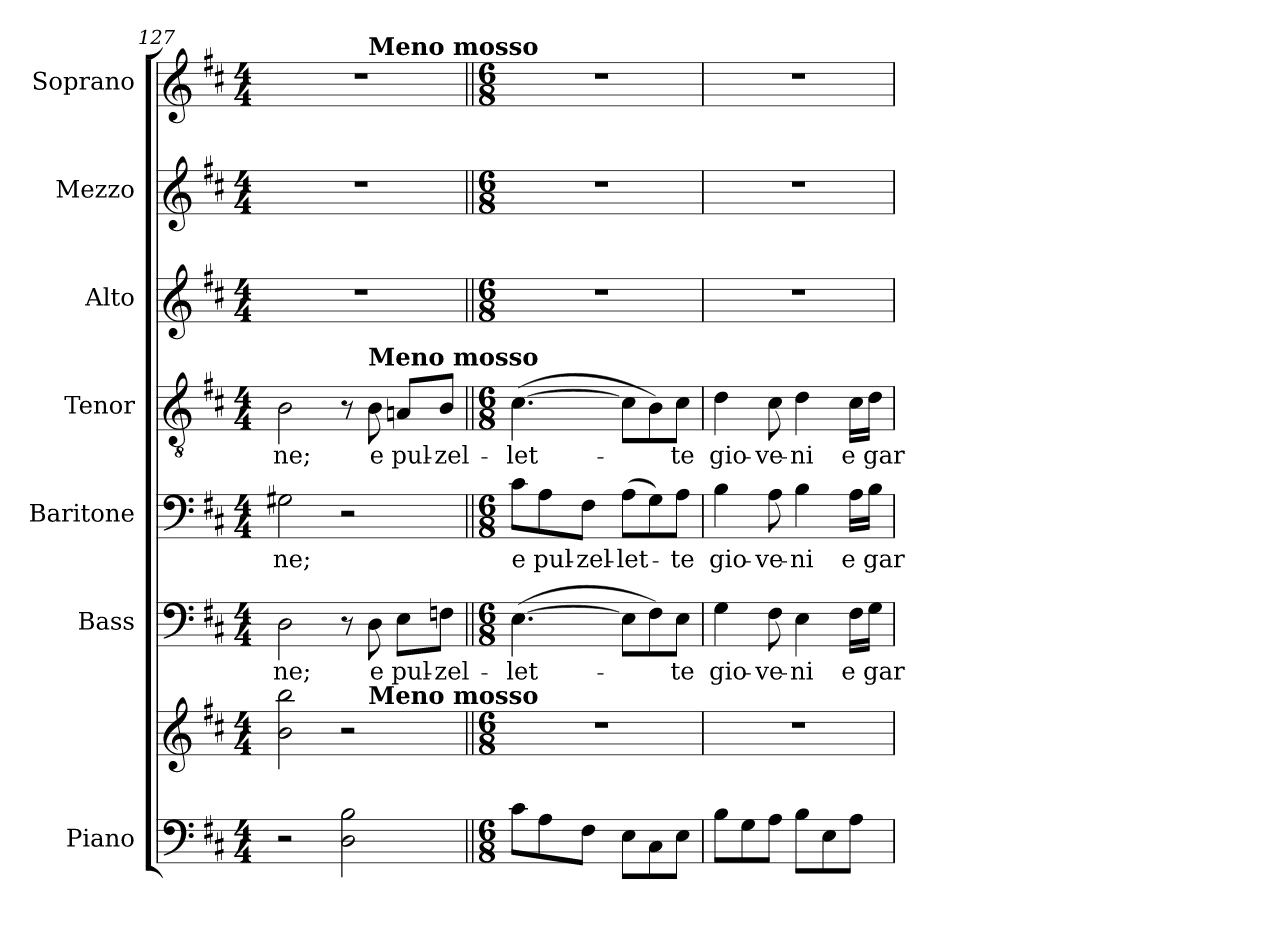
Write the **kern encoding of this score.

**kern	**kern	**kern	**text	**kern	**text	**kern	**text	**kern	**kern	**kern
*part7	*part7	*part6	*part6	*part5	*part5	*part4	*part4	*part3	*part2	*part1
*staff8	*staff7	*staff6	*staff6	*staff5	*staff5	*staff4	*staff4	*staff3	*staff2	*staff1
*I"Piano	*	*I"Bass	*	*I"Baritone	*	*I"Tenor	*	*I"Alto	*I"Mezzo	*I"Soprano
*I'Pno.	*	*I'B.	*	*I'Bar.	*	*I'T.	*	*I'A.	*I'M.	*I'S.
*clefF4	*clefG2	*clefF4	*	*clefF4	*	*clefGv2	*	*clefG2	*clefG2	*clefG2
*	*	*	*	*	*	*ITrd7c12	*	*	*	*
*k[f#c#]	*k[f#c#]	*k[f#c#]	*	*k[f#c#]	*	*k[f#c#]	*	*k[f#c#]	*k[f#c#]	*k[f#c#]
*D:	*D:	*D:	*	*D:	*	*D:	*	*D:	*D:	*D:
*M4/4	*M4/4	*M4/4	*	*M4/4	*	*M4/4	*	*M4/4	*M4/4	*M4/4
=127	=127	=127	=127	=127	=127	=127	=127	=127	=127	=127
!	!	!	!LO:LY:b:color=#000000	!	!	!	!	!	!	!
!	!	!	!	!	!LO:LY:b:color=#000000	!	!	!	!	!
!	!	!	!	!	!	!	!LO:LY:b:color=#000000	!	!	!
*	*^	*	*	*	*	*	*	*	*	*^
2r	2bi\ 2bbi	2ryy	2Di\	-ne;	2G#Xi\	-ne;	2BBi\	-ne;	1r	1r	1r	2ryy
2Di\ 2Bi	2r	8ryy	8r	.	2r	.	8r	.	.	.	.	8ryy
!	!	!	!	!LO:LY:b:color=#000000	!	!	!	!	!	!	!	!
!	!	!	!	!	!	!	!	!	!	!	!	!LO:TX:a:B:t=Meno mosso
!	!	!	!	!	!	!	!LO:TX:a:B:t=Meno mosso	!	!	!	!	!
!	!	!LO:TX:a:B:t=Meno mosso	!	!	!	!	!	!	!	!	!	!
!	!	!	!	!	!	!	!	!LO:LY:b:color=#000000	!	!	!	!
.	.	4.ryy	8Di\	e	.	.	8BBi\	e	.	.	.	4.ryy
!	!	!	!	!LO:LY:b:color=#000000	!	!	!	!	!	!	!	!
!	!	!	!	!	!	!	!	!LO:LY:b:color=#000000	!	!	!	!
.	.	.	8Ei\L	pul-	.	.	8AAni/L	pul-	.	.	.	.
!	!	!	!	!LO:LY:b:color=#000000	!	!	!	!	!	!	!	!
!	!	!	!	!	!	!	!	!LO:LY:b:color=#000000	!	!	!	!
.	.	.	8Fni\J	-zel-	.	.	8BBi/J	-zel-	.	.	.	.
*	*v	*v	*	*	*	*	*	*	*	*	*v	*v
=128||	=128||	=128||	=128||	=128||	=128||	=128||	=128||	=128||	=128||	=128||
*k[]	*k[]	*k[]	*	*k[]	*	*k[]	*	*k[]	*k[]	*k[]
*C:	*C:	*C:	*	*C:	*	*C:	*	*C:	*C:	*C:
*M6/8	*M6/8	*M6/8	*	*M6/8	*	*M6/8	*	*M6/8	*M6/8	*M6/8
*	*^	*	*	*	*	*	*	*	*	*^
!	!LO:N:vis=1	!	!	!	!	!	!	!	!	!	!	!
*	*v	*v	*	*	*	*	*	*	*	*	*v	*v
*	*^	*	*	*	*	*	*	*	*	*^
!	!	!	!	!LO:LY:b:color=#000000	!	!	!	!	!	!	!	!
*	*v	*v	*	*	*	*	*	*	*	*	*v	*v
*	*^	*	*	*	*	*	*	*	*	*^
!	!	!	!	!	!	!LO:LY:b:color=#000000	!	!	!	!	!	!
*	*v	*v	*	*	*	*	*	*	*	*	*v	*v
*	*^	*	*	*	*	*	*	*	*	*^
!	!	!	!	!	!	!	!	!LO:LY:b:color=#000000	!LO:N:vis=1	!LO:N:vis=1	!LO:N:vis=1	!
*	*v	*v	*	*	*	*	*	*	*	*	*v	*v
8ci\L	2.r	([>4.Ei\	-let-	8ci\L	e	([>4.Ci\	-let-	2.r	2.r	2.r
!	!	!	!	!	!LO:LY:b:color=#000000	!	!	!	!	!
8Ai\	.	.	.	8Ai\	pul-	.	.	.	.	.
!	!	!	!	!	!LO:LY:b:color=#000000	!	!	!	!	!
8Fi\J	.	.	.	8Fi\J	-zel-	.	.	.	.	.
!	!	!	!	!	!LO:LY:b:color=#000000	!	!	!	!	!
8Ei\L	.	8Ei\L]	.	(8Ai\L	-let-	8Ci\L]	.	.	.	.
8Ci\	.	8Fi\)	.	8Gi\)	.	8BBi\)	.	.	.	.
!	!	!	!LO:LY:b:color=#000000	!	!	!	!	!	!	!
!	!	!	!	!	!LO:LY:b:color=#000000	!	!	!	!	!
!	!	!	!	!	!	!	!LO:LY:b:color=#000000	!	!	!
8Ei\J	.	8Ei\J	-te	8Ai\J	-te	8Ci\J	-te	.	.	.
=129	=129	=129	=129	=129	=129	=129	=129	=129	=129	=129
!	!LO:N:vis=1	!	!	!	!	!	!	!	!	!
!	!	!	!LO:LY:b:color=#000000	!	!	!	!	!	!	!
!	!	!	!	!	!LO:LY:b:color=#000000	!	!	!	!	!
!	!	!	!	!	!	!	!LO:LY:b:color=#000000	!LO:N:vis=1	!LO:N:vis=1	!LO:N:vis=1
8Bi\L	2.r	4Gi\	gio-	4Bi\	gio-	4Di\	gio-	2.r	2.r	2.r
8Gi\	.	.	.	.	.	.	.	.	.	.
!	!	!	!LO:LY:b:color=#000000	!	!	!	!	!	!	!
!	!	!	!	!	!LO:LY:b:color=#000000	!	!	!	!	!
!	!	!	!	!	!	!	!LO:LY:b:color=#000000	!	!	!
8Ai\J	.	8Fi\	-ve-	8Ai\	-ve-	8Ci\	-ve-	.	.	.
!	!	!	!LO:LY:b:color=#000000	!	!	!	!	!	!	!
!	!	!	!	!	!LO:LY:b:color=#000000	!	!	!	!	!
!	!	!	!	!	!	!	!LO:LY:b:color=#000000	!	!	!
8Bi\L	.	4Ei\	-ni	4Bi\	-ni	4Di\	-ni	.	.	.
8Ei\	.	.	.	.	.	.	.	.	.	.
!	!	!	!LO:LY:b:color=#000000	!	!	!	!	!	!	!
!	!	!	!	!	!LO:LY:b:color=#000000	!	!	!	!	!
!	!	!	!	!	!	!	!LO:LY:b:color=#000000	!	!	!
8Ai\J	.	16Fi\LL	e	16Ai\LL	e	16Ci\LL	e	.	.	.
!	!	!	!LO:LY:b:color=#000000	!	!	!	!	!	!	!
!	!	!	!	!	!LO:LY:b:color=#000000	!	!	!	!	!
!	!	!	!	!	!	!	!LO:LY:b:color=#000000	!	!	!
.	.	16Gi\JJ	gar-	16Bi\JJ	gar-	16Di\JJ	gar-	.	.	.
=	=	=	=	=	=	=	=	=	=	=
*-	*-	*-	*-	*-	*-	*-	*-	*-	*-	*-
